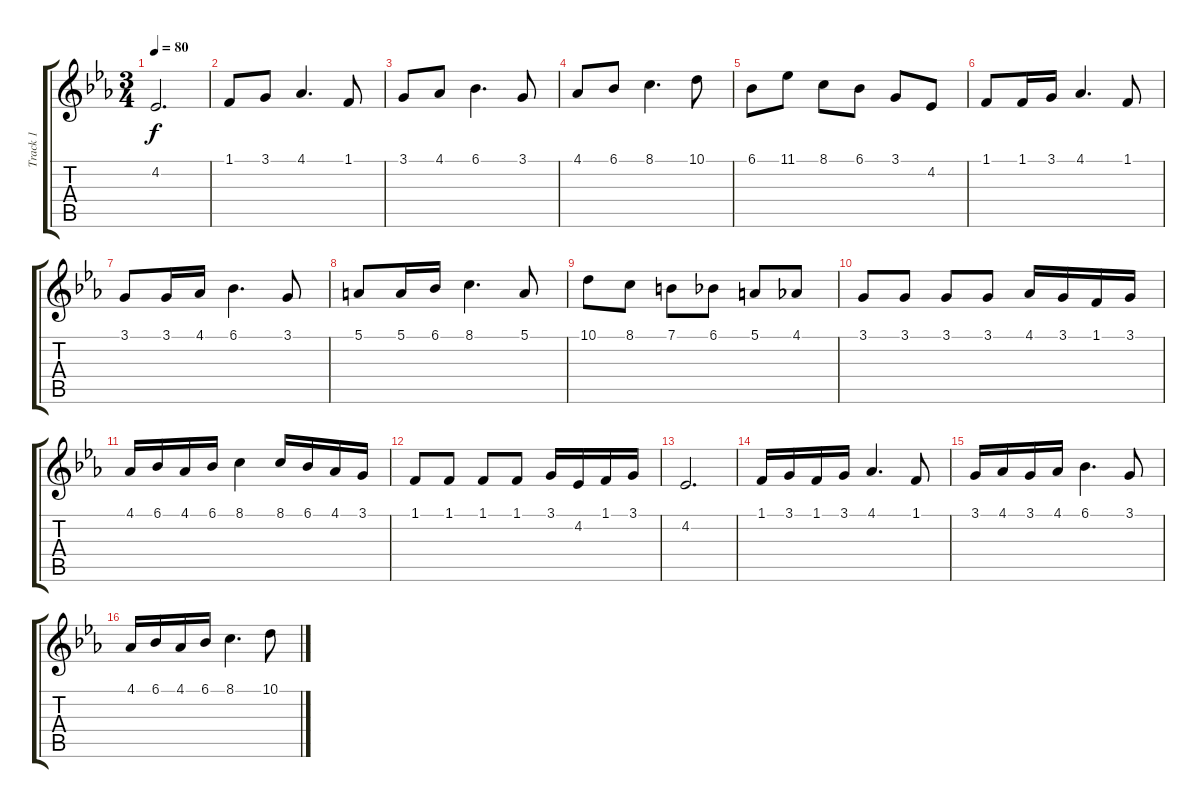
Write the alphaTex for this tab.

\track ("Track 1" "Track 1") {instrument acousticgrandpiano}
\staff {score tabs}
\tuning (E4 B3 G3 D3 A2 E2) {hide}
\ts (3 4)
\tempo 80
\clef g2
\ks eb
4.2.2{d dy f} |
1.1.8 3.1.8 4.1.4{d} 1.1.8 |
3.1.8 4.1.8 6.1.4{d} 3.1.8 |
4.1.8 6.1.8 8.1.4{d} 10.1.8 |
6.1.8 11.1.8 8.1.8 6.1.8 3.1.8 4.2.8 |
1.1.8 1.1.16 3.1.16 4.1.4{d} 1.1.8 |
3.1.8 3.1.16 4.1.16 6.1.4{d} 3.1.8 |
5.1.8 5.1.16 6.1.16 8.1.4{d} 5.1.8 |
10.1.8 8.1.8 7.1.8 6.1.8 5.1.8 4.1.8 |
3.1.8 3.1.8 3.1.8 3.1.8 4.1.16 3.1.16 1.1.16 3.1.16 |
4.1.16 6.1.16 4.1.16 6.1.16 8.1.4 8.1.16 6.1.16 4.1.16 3.1.16 |
1.1.8 1.1.8 1.1.8 1.1.8 3.1.16 4.2.16 1.1.16 3.1.16 |
4.2.2{d} |
1.1.16 3.1.16 1.1.16 3.1.16 4.1.4{d} 1.1.8 |
3.1.16 4.1.16 3.1.16 4.1.16 6.1.4{d} 3.1.8 |
4.1.16 6.1.16 4.1.16 6.1.16 8.1.4{d} 10.1.8
